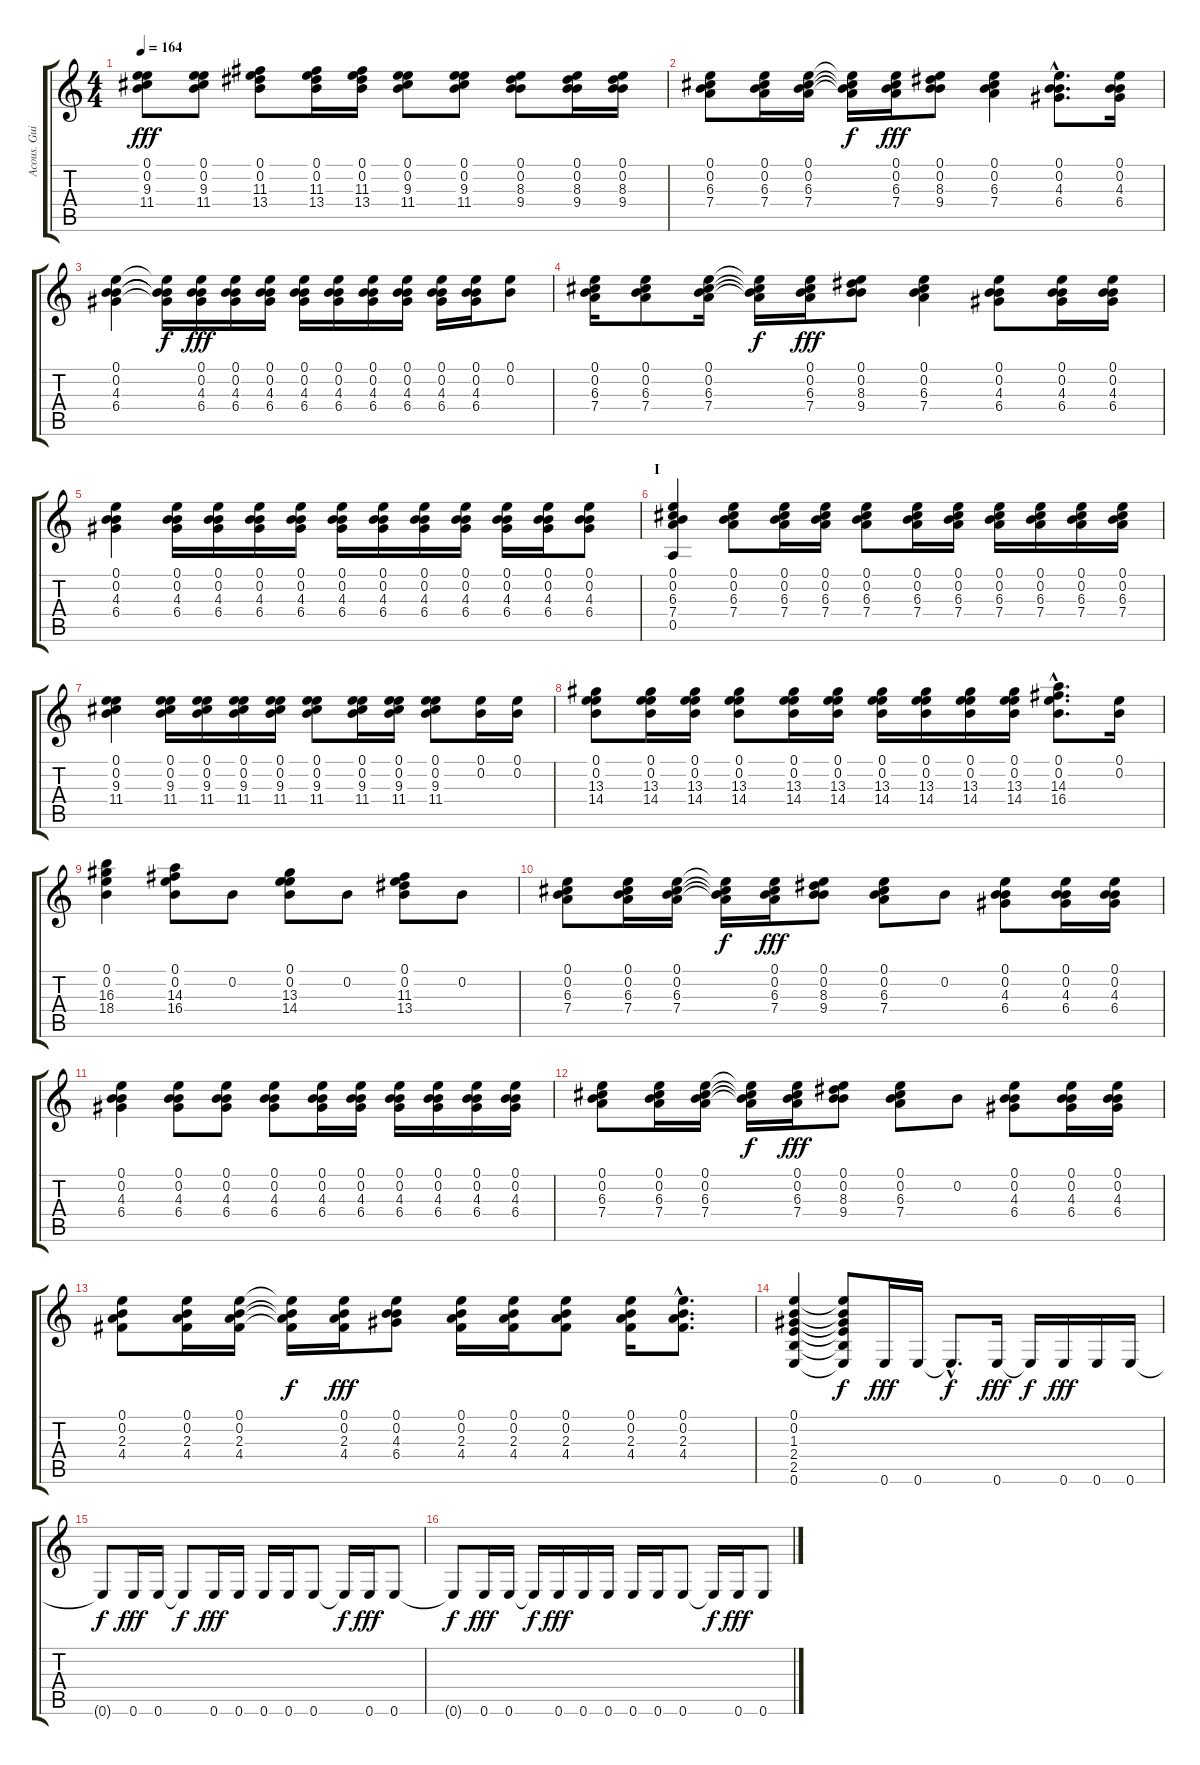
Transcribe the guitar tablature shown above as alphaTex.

\track ("Acous. Guitar" "Acous. Gui") {instrument acousticguitarsteel}
\staff {score tabs}
\tuning (E4 B3 G3 D3 A2 E2) {hide}
\ts (4 4)
\tempo 164
\clef g2
\ks c
(0.1 0.2 9.3 11.4).8{dy fff} (0.1 0.2 9.3 11.4).8 (0.1 0.2 11.3 13.4).8 (0.1 0.2 11.3 13.4).16 (0.1 0.2 11.3 13.4).16 (0.1 0.2 9.3 11.4).8 (0.1 0.2 9.3 11.4).8 (0.1 0.2 8.3 9.4).8 (0.1 0.2 8.3 9.4).16 (0.1 0.2 8.3 9.4).16 |
(0.1 0.2 6.3 7.4).8 (0.1 0.2 6.3 7.4).16 (0.1 0.2 6.3 7.4).16 (0.1{t} 0.2{t} 6.3{t} 7.4{t}).16{dy f} (0.1 0.2 6.3 7.4).16{dy fff} (0.1 0.2 8.3 9.4).8 (0.1 0.2 6.3 7.4).4 (0.1{hac} 0.2{hac} 4.3{hac} 6.4{hac}).8{d} (0.1 0.2 4.3 6.4).16 |
(0.1 0.2 4.3 6.4).4 (0.1{t} 0.2{t} 4.3{t} 6.4{t}).16{dy f} (0.1 0.2 4.3 6.4).16{dy fff} (0.1 0.2 4.3 6.4).16 (0.1 0.2 4.3 6.4).16 (0.1 0.2 4.3 6.4).16 (0.1 0.2 4.3 6.4).16 (0.1 0.2 4.3 6.4).16 (0.1 0.2 4.3 6.4).16 (0.1 0.2 4.3 6.4).16 (0.1 0.2 4.3 6.4).16 (0.1 0.2).8 |
(0.1 0.2 6.3 7.4).16 (0.1 0.2 6.3 7.4).8 (0.1 0.2 6.3 7.4).16 (0.1{t} 0.2{t} 6.3{t} 7.4{t}).16{dy f} (0.1 0.2 6.3 7.4).16{dy fff} (0.1 0.2 8.3 9.4).8 (0.1 0.2 6.3 7.4).4 (0.1 0.2 4.3 6.4).8 (0.1 0.2 4.3 6.4).16 (0.1 0.2 4.3 6.4).16 |
(0.1 0.2 4.3 6.4).4 (0.1 0.2 4.3 6.4).16 (0.1 0.2 4.3 6.4).16 (0.1 0.2 4.3 6.4).16 (0.1 0.2 4.3 6.4).16 (0.1 0.2 4.3 6.4).16 (0.1 0.2 4.3 6.4).16 (0.1 0.2 4.3 6.4).16 (0.1 0.2 4.3 6.4).16 (0.1 0.2 4.3 6.4).16 (0.1 0.2 4.3 6.4).16 (0.1 0.2 4.3 6.4).8 |
\section ("" "I")
(0.1 0.2 6.3 7.4 0.5).4 (0.1 0.2 6.3 7.4).8 (0.1 0.2 6.3 7.4).16 (0.1 0.2 6.3 7.4).16 (0.1 0.2 6.3 7.4).8 (0.1 0.2 6.3 7.4).16 (0.1 0.2 6.3 7.4).16 (0.1 0.2 6.3 7.4).16 (0.1 0.2 6.3 7.4).16 (0.1 0.2 6.3 7.4).16 (0.1 0.2 6.3 7.4).16 |
(0.1 0.2 9.3 11.4).4 (0.1 0.2 9.3 11.4).16 (0.1 0.2 9.3 11.4).16 (0.1 0.2 9.3 11.4).16 (0.1 0.2 9.3 11.4).16 (0.1 0.2 9.3 11.4).8 (0.1 0.2 9.3 11.4).16 (0.1 0.2 9.3 11.4).16 (0.1 0.2 9.3 11.4).8 (0.1 0.2).16 (0.1 0.2).16 |
(0.1 0.2 13.3 14.4).8 (0.1 0.2 13.3 14.4).16 (0.1 0.2 13.3 14.4).16 (0.1 0.2 13.3 14.4).8 (0.1 0.2 13.3 14.4).16 (0.1 0.2 13.3 14.4).16 (0.1 0.2 13.3 14.4).16 (0.1 0.2 13.3 14.4).16 (0.1 0.2 13.3 14.4).16 (0.1 0.2 13.3 14.4).16 (0.1{hac} 0.2{hac} 14.3{hac} 16.4{hac}).8{d} (0.1 0.2).16 |
(0.1 0.2 16.3 18.4).4 (0.1 0.2 14.3 16.4).8 0.2.8 (0.1 0.2 13.3 14.4).8 0.2.8 (0.1 0.2 11.3 13.4).8 0.2.8 |
(0.1 0.2 6.3 7.4).8 (0.1 0.2 6.3 7.4).16 (0.1 0.2 6.3 7.4).16 (0.1{t} 0.2{t} 6.3{t} 7.4{t}).16{dy f} (0.1 0.2 6.3 7.4).16{dy fff} (0.1 0.2 8.3 9.4).8 (0.1 0.2 6.3 7.4).8 0.2.8 (0.1 0.2 4.3 6.4).8 (0.1 0.2 4.3 6.4).16 (0.1 0.2 4.3 6.4).16 |
(0.1 0.2 4.3 6.4).4 (0.1 0.2 4.3 6.4).8 (0.1 0.2 4.3 6.4).8 (0.1 0.2 4.3 6.4).8 (0.1 0.2 4.3 6.4).16 (0.1 0.2 4.3 6.4).16 (0.1 0.2 4.3 6.4).16 (0.1 0.2 4.3 6.4).16 (0.1 0.2 4.3 6.4).16 (0.1 0.2 4.3 6.4).16 |
(0.1 0.2 6.3 7.4).8 (0.1 0.2 6.3 7.4).16 (0.1 0.2 6.3 7.4).16 (0.1{t} 0.2{t} 6.3{t} 7.4{t}).16{dy f} (0.1 0.2 6.3 7.4).16{dy fff} (0.1 0.2 8.3 9.4).8 (0.1 0.2 6.3 7.4).8 0.2.8 (0.1 0.2 4.3 6.4).8 (0.1 0.2 4.3 6.4).16 (0.1 0.2 4.3 6.4).16 |
(0.1 0.2 2.3 4.4).8 (0.1 0.2 2.3 4.4).16 (0.1 0.2 2.3 4.4).16 (0.1{t} 0.2{t} 2.3{t} 4.4{t}).16{dy f} (0.1 0.2 2.3 4.4).16{dy fff} (0.1 0.2 4.3 6.4).8 (0.1 0.2 2.3 4.4).16 (0.1 0.2 2.3 4.4).16 (0.1 0.2 2.3 4.4).8 (0.1 0.2 2.3 4.4).16 (0.1{hac} 0.2{hac} 2.3{hac} 4.4{hac}).8{d} |
(0.1 0.2 1.3 2.4 2.5 0.6).4 (0.1{t} 0.2{t} 1.3{t} 2.4{t} 2.5{t} 0.6{t}).8{dy f} 0.6.16{dy fff} 0.6.16 0.6{hac t}.8{d dy f} 0.6.16{dy fff} 0.6{t}.16{dy f} 0.6.16{dy fff} 0.6.16 0.6.16 |
0.6{t}.8{dy f} 0.6.16{dy fff} 0.6.16 0.6{t}.8{dy f} 0.6.16{dy fff} 0.6.16 0.6.16 0.6.16 0.6.8 0.6{t}.16{dy f} 0.6.16{dy fff} 0.6.8 |
0.6{t}.8{dy f} 0.6.16{dy fff} 0.6.16 0.6{t}.16{dy f} 0.6.16{dy fff} 0.6.16 0.6.16 0.6.16 0.6.16 0.6.8 0.6{t}.16{dy f} 0.6.16{dy fff} 0.6.8
